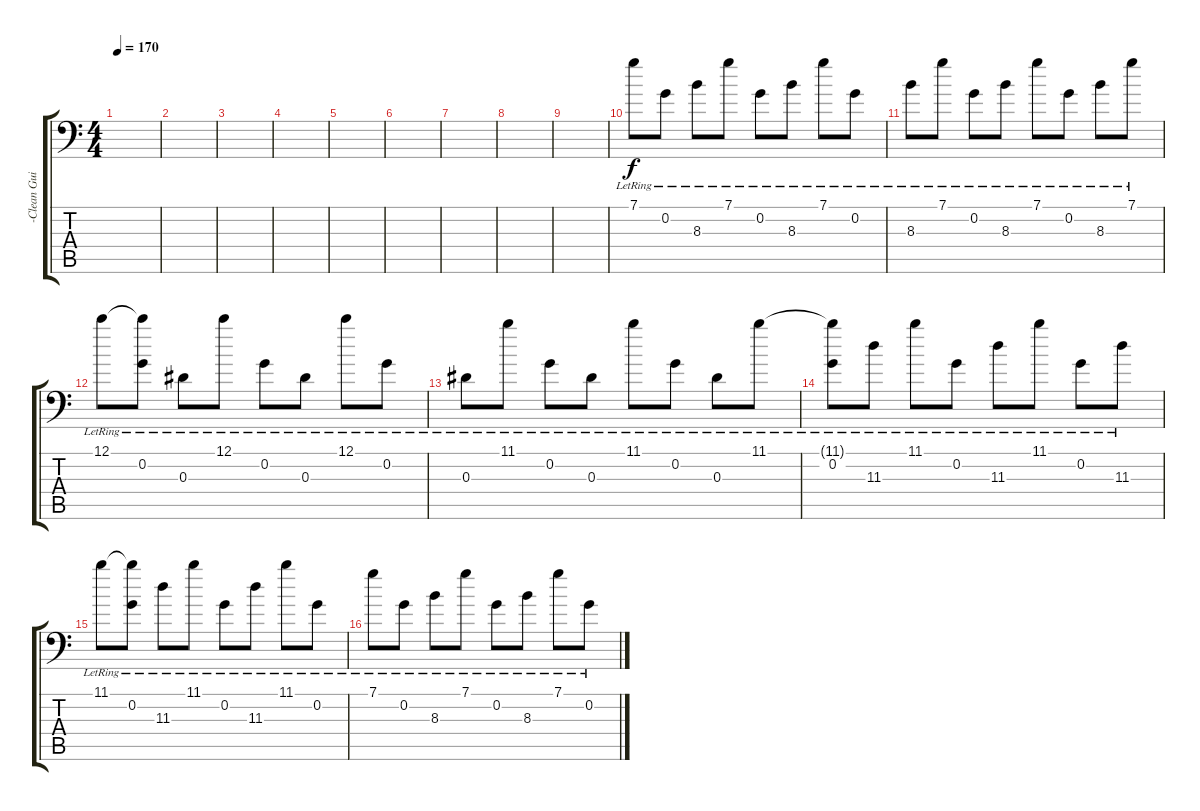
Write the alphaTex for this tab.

\track ("-Clean Guitar" "-Clean Gui") {instrument acousticguitarsteel}
\staff {score tabs}
\tuning (C4 G3 Eb3 Bb2 D2 G1) {hide}
\ts (4 4)
\tempo 170
\clef f4
\ks c
|
|
|
|
|
|
|
|
|
7.1{lr}.8 0.2{lr}.8 8.3{lr}.8 7.1{lr}.8 0.2{lr}.8 8.3{lr}.8 7.1{lr}.8 0.2{lr}.8 |
8.3{lr}.8 7.1{lr}.8 0.2{lr}.8 8.3{lr}.8 7.1{lr}.8 0.2{lr}.8 8.3{lr}.8 7.1{lr}.8 |
12.1{lr}.8 (12.1{t} 0.2{lr}).8 0.3{lr}.8 12.1{lr}.8 0.2{lr}.8 0.3{lr}.8 12.1{lr}.8 0.2{lr}.8 |
0.3{lr}.8 11.1{lr}.8 0.2{lr}.8 0.3{lr}.8 11.1{lr}.8 0.2{lr}.8 0.3{lr}.8 11.1{lr}.8 |
(11.1{t} 0.2{lr}).8 11.3{lr}.8 11.1{lr}.8 0.2{lr}.8 11.3{lr}.8 11.1{lr}.8 0.2{lr}.8 11.3{lr}.8 |
11.1{lr}.8 (11.1{t} 0.2{lr}).8 11.3{lr}.8 11.1{lr}.8 0.2{lr}.8 11.3{lr}.8 11.1{lr}.8 0.2{lr}.8 |
7.1{lr}.8 0.2{lr}.8 8.3{lr}.8 7.1{lr}.8 0.2{lr}.8 8.3{lr}.8 7.1{lr}.8 0.2{lr}.8
